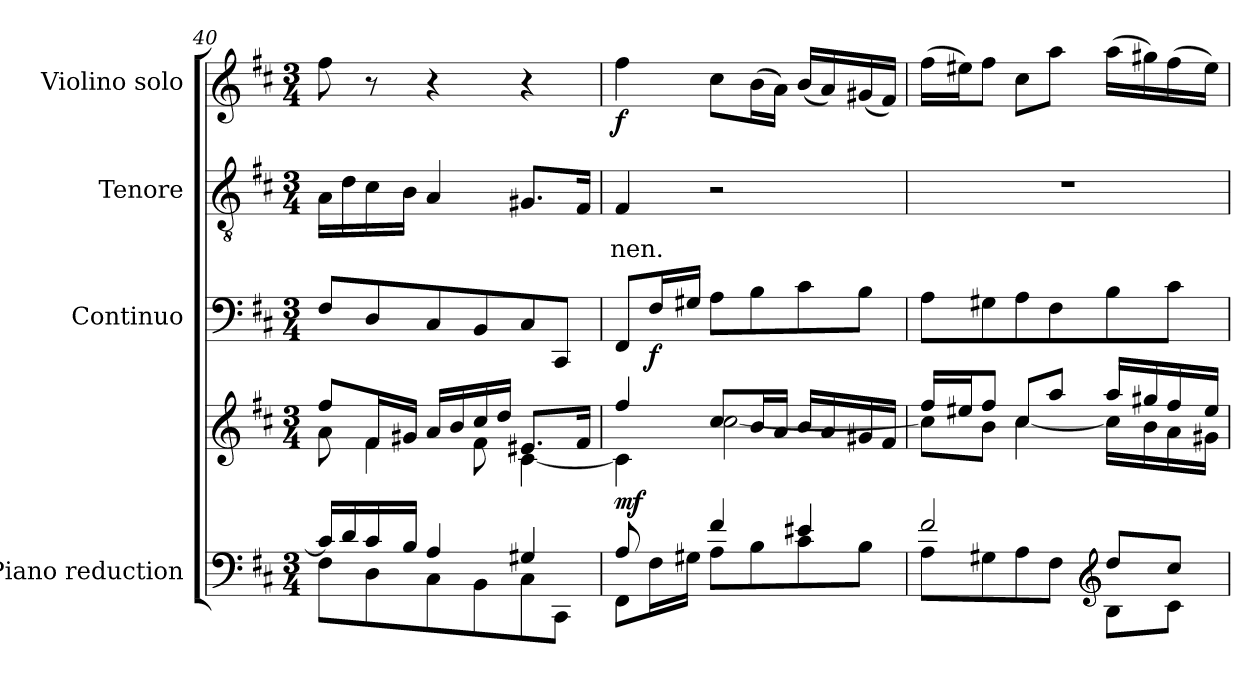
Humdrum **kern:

**kern	**kern	**dynam	**kern	**dynam	**kern	**text	**kern	**dynam
*part4	*part4	*part4	*part3	*part3	*part2	*part2	*part1	*part1
*staff5	*staff4	*staff4/5	*staff3	*staff3	*staff2	*staff2	*staff1	*staff1
*I"Piano reduction	*	*	*I"Continuo	*	*I"Tenore	*	*I"Violino solo	*
*I'Pno	*	*	*	*	*	*	*I'Vln	*
*clefF4	*clefG2	*	*clefF4	*	*clefGv2	*	*clefG2	*
*k[f#c#]	*k[f#c#]	*	*k[f#c#]	*	*k[f#c#]	*	*k[f#c#]	*
*M3/4	*M3/4	*	*M3/4	*	*M3/4	*	*M3/4	*
=40	=40	=40	=40	=40	=40	=40	=40	=40
*^	*^	*	*	*	*	*	*	*
16c#/LL]	8F#\L	8ff#/L	8a\	.	8F#/L	.	16A\LL	.	8ff#\	.
16d/	.	.	.	.	.	.	16d\	.	.	.
16c#/	8D\	16f#/L	4f#\	.	8D/	.	16c#\	.	8r	.
16B/JJ	.	16g#X/JJ	.	.	.	.	16B\JJ	.	.	.
4A/	8C#\	16a/LL	.	.	8C#/	.	4A/	.	4r	.
.	.	16b/	.	.	.	.	.	.	.	.
.	8BB\	16cc#/	8f#\	.	8BB/	.	.	.	.	.
.	.	16dd/JJ	.	.	.	.	.	.	.	.
4G#X/	8C#\	8.e#X/L	[4c#\	.	8C#/	.	8.G#X/L	.	4r	.
.	8CC#\J	.	.	.	8CC#/J	.	.	.	.	.
.	.	16f#/Jk	.	.	.	.	16F#/Jk	.	.	.
=41	=41	=41	=41	=41	=41	=41	=41	=41	=41	=41
*	*	*	*^	*	*	*	*	*	*	*
!	!	!	!	!	!LO:DY:b	!	!	!	!LO:LY:b	!	!LO:DY:b
8A/L	8FF#\L	4ff#/	4c#\]	8ryy	mf	8FF#/L	.	4F#/	-nen.	4ff#\	f
!	!	!	!	!	!	!	!LO:DY:b	!	!	!	!
8ryy	16F#\L	.	.	16a\L	.	16F#/L	f	.	.	.	.
.	16G#X\JJ	.	.	16b\JJ	.	16G#X/JJ	.	.	.	.	.
4f#/	8A\L	8cc#/L	[2cc#\	2ryy	.	8A\L	.	2r	.	8cc#\L	.
.	8B\	16b/L	.	.	.	8B\	.	.	.	(>16b\L	.
.	.	16a/JJ	.	.	.	.	.	.	.	16a\JJ)	.
4e#X/	8c#\	16b/LL	.	.	.	8c#\	.	.	.	(<16b/LL	.
.	.	16a/	.	.	.	.	.	.	.	16a/)	.
.	8B\J	16g#X/	.	.	.	8B\J	.	.	.	(<16g#X/	.
.	.	16f#/JJ	.	.	.	.	.	.	.	16f#/JJ)	.
*	*	*	*v	*v	*	*	*	*	*	*	*
!!LO:PB:g=z
=42	=42	=42	=42	=42	=42	=42	=42	=42	=42	=42
2f#/	8A\L	16ff#/LL	8cc#\L]	.	8A\L	.	2.r	.	(>16ff#\LL	.
.	.	16ee#X/J	.	.	.	.	.	.	16ee#X\J)	.
.	8G#X\	8ff#/J	8b\J	.	8G#X\	.	.	.	8ff#\J	.
.	8A\	8cc#/L	[4cc#\	.	8A\	.	.	.	8cc#\L	.
.	8F#\J	8aa/J	.	.	8F#\	.	.	.	8aa\J	.
*clefG2	*	*	*	*	*	*	*	*	*	*
8dd/L	8B\L	16aa/LL	16cc#\LL]	.	8B\	.	.	.	(>16aa\LL	.
.	.	16gg#X/	16b\	.	.	.	.	.	16gg#X\)	.
8cc#/J	8c#\J	16ff#/	16a\	.	8c#\J	.	.	.	(>16ff#\	.
.	.	16ee#/JJ	16g#X\JJ	.	.	.	.	.	16ee#\JJ)	.
*v	*v	*	*	*	*	*	*	*	*	*
*	*v	*v	*	*	*	*	*	*	*
=	=	=	=	=	=	=	=	=
*-	*-	*-	*-	*-	*-	*-	*-	*-
